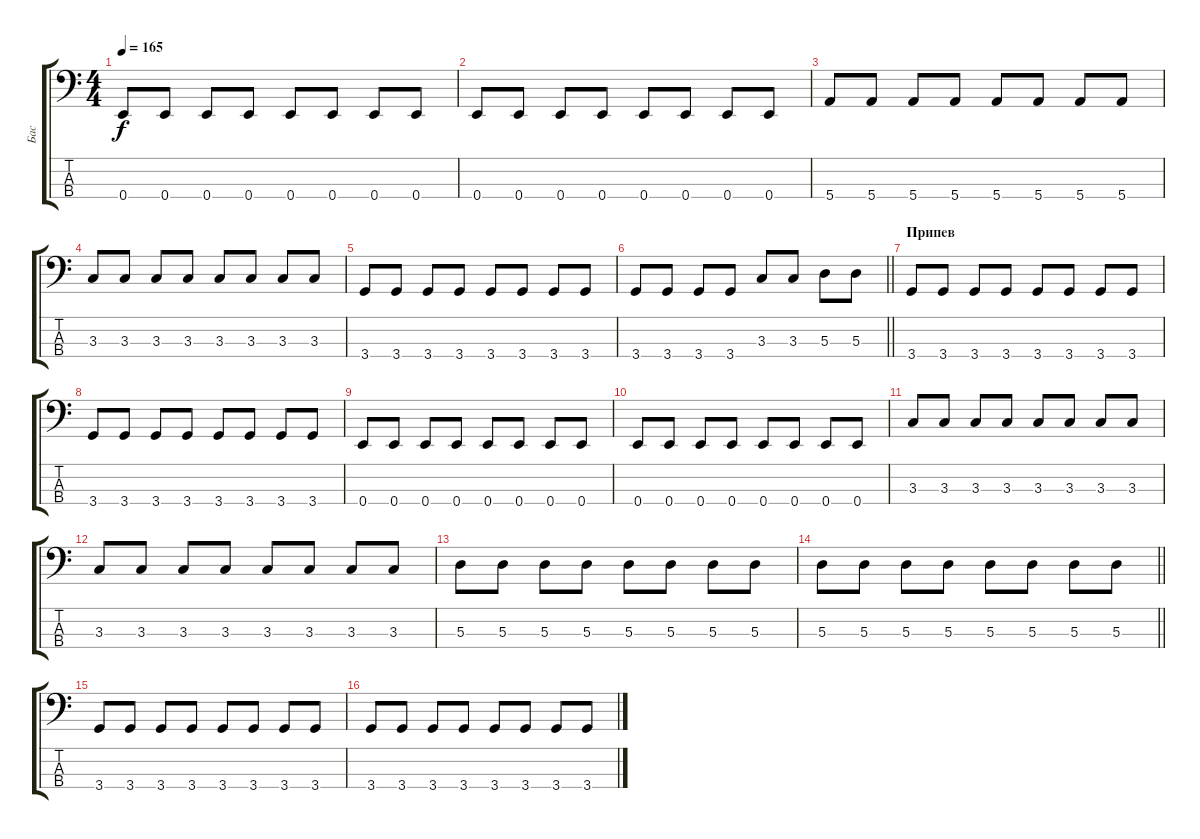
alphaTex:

\track ("Бас" "Бас") {instrument electricbassfinger}
\staff {score tabs}
\tuning (G2 D2 A1 E1) {hide}
\ts (4 4)
\tempo 165
\clef f4
\ks c
0.4.8{dy f} 0.4.8 0.4.8 0.4.8 0.4.8 0.4.8 0.4.8 0.4.8 |
0.4.8 0.4.8 0.4.8 0.4.8 0.4.8 0.4.8 0.4.8 0.4.8 |
5.4.8 5.4.8 5.4.8 5.4.8 5.4.8 5.4.8 5.4.8 5.4.8 |
3.3.8 3.3.8 3.3.8 3.3.8 3.3.8 3.3.8 3.3.8 3.3.8 |
3.4.8 3.4.8 3.4.8 3.4.8 3.4.8 3.4.8 3.4.8 3.4.8 |
\barLineRight lightlight
3.4.8 3.4.8 3.4.8 3.4.8 3.3.8 3.3.8 5.3.8 5.3.8 |
\section ("" "Припев")
3.4.8 3.4.8 3.4.8 3.4.8 3.4.8 3.4.8 3.4.8 3.4.8 |
3.4.8 3.4.8 3.4.8 3.4.8 3.4.8 3.4.8 3.4.8 3.4.8 |
0.4.8 0.4.8 0.4.8 0.4.8 0.4.8 0.4.8 0.4.8 0.4.8 |
0.4.8 0.4.8 0.4.8 0.4.8 0.4.8 0.4.8 0.4.8 0.4.8 |
3.3.8 3.3.8 3.3.8 3.3.8 3.3.8 3.3.8 3.3.8 3.3.8 |
3.3.8 3.3.8 3.3.8 3.3.8 3.3.8 3.3.8 3.3.8 3.3.8 |
5.3.8 5.3.8 5.3.8 5.3.8 5.3.8 5.3.8 5.3.8 5.3.8 |
\barLineRight lightlight
5.3.8 5.3.8 5.3.8 5.3.8 5.3.8 5.3.8 5.3.8 5.3.8 |
\section ("" " ")
3.4.8 3.4.8 3.4.8 3.4.8 3.4.8 3.4.8 3.4.8 3.4.8 |
3.4.8 3.4.8 3.4.8 3.4.8 3.4.8 3.4.8 3.4.8 3.4.8
